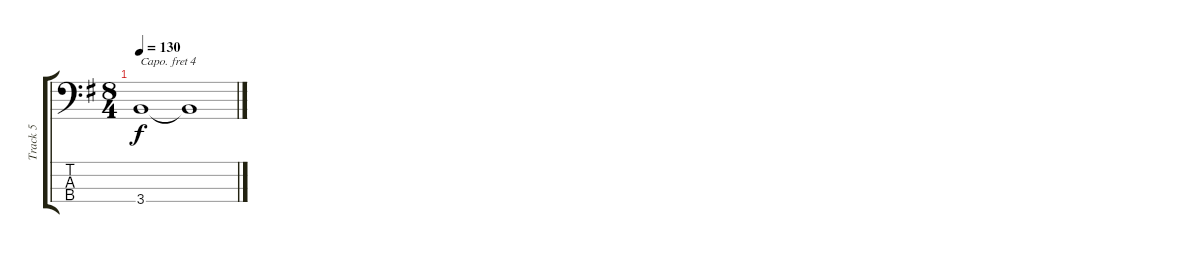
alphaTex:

\track ("Track 5" "Track 5") {instrument electricbassfinger}
\staff {score tabs}
\capo 4
\tuning (G2 D2 A1 E1) {hide}
\ts (8 4)
\tempo 130
\clef f4
\ks g
3.4{t}.1{dy f} 3.4{t}.1
